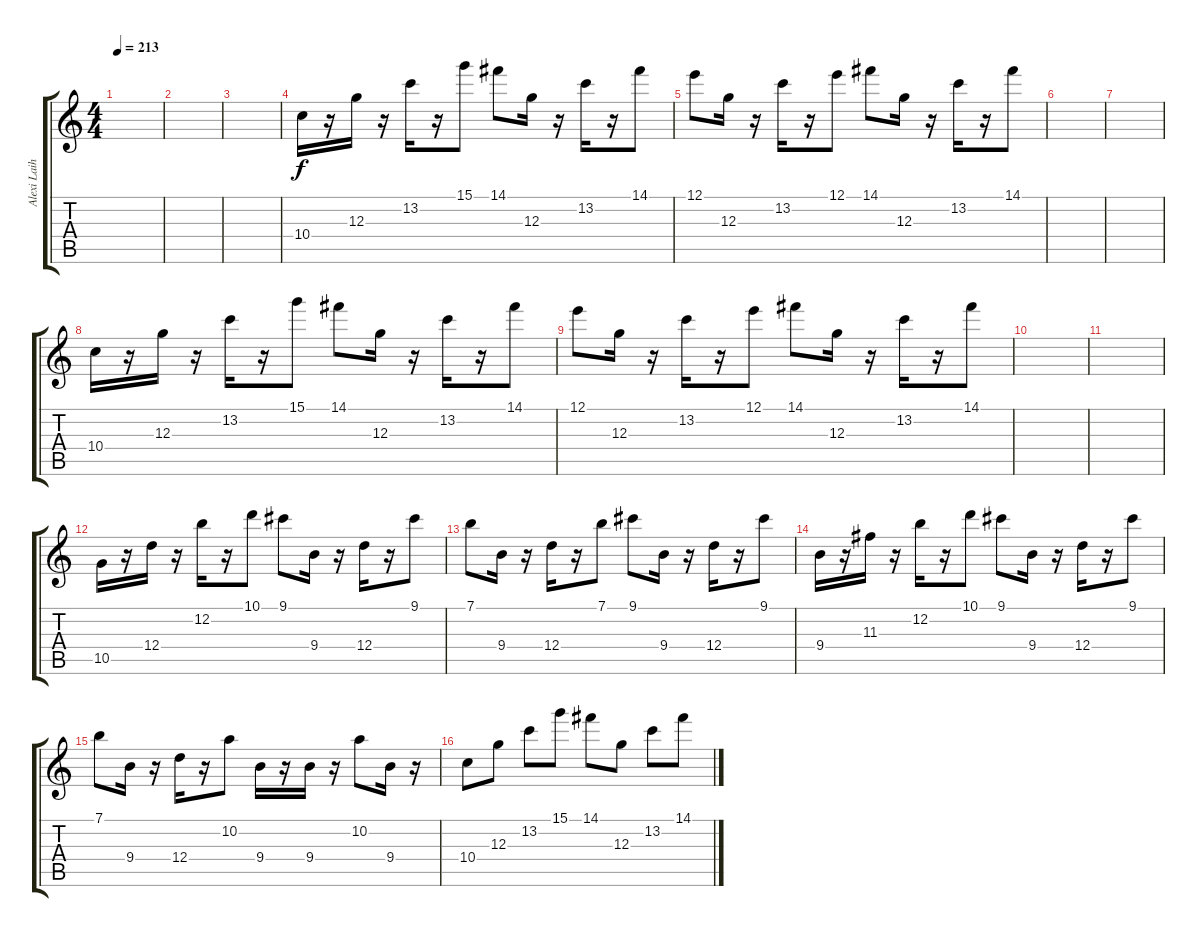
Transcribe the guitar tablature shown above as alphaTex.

\track ("Alexi Laiho(solo)" "Alexi Laih") {instrument distortionguitar}
\staff {score tabs}
\tuning (E4 B3 G3 D3 A2 E2) {hide}
\ts (4 4)
\tempo 213
\clef g2
\ks c
|
|
|
10.4.16 r.16 12.3.16 r.16 13.2.16 r.16 15.1.8 14.1.8 12.3.16 r.16 13.2.16 r.16 14.1.8 |
12.1.8 12.3.16 r.16 13.2.16 r.16 12.1.8 14.1.8 12.3.16 r.16 13.2.16 r.16 14.1.8 |
|
|
10.4.16 r.16 12.3.16 r.16 13.2.16 r.16 15.1.8 14.1.8 12.3.16 r.16 13.2.16 r.16 14.1.8 |
12.1.8 12.3.16 r.16 13.2.16 r.16 12.1.8 14.1.8 12.3.16 r.16 13.2.16 r.16 14.1.8 |
|
|
10.5.16 r.16 12.4.16 r.16 12.2.16 r.16 10.1.8 9.1.8 9.4.16 r.16 12.4.16 r.16 9.1.8 |
7.1.8 9.4.16 r.16 12.4.16 r.16 7.1.8 9.1.8 9.4.16 r.16 12.4.16 r.16 9.1.8 |
9.4.16 r.16 11.3.16 r.16 12.2.16 r.16 10.1.8 9.1.8 9.4.16 r.16 12.4.16 r.16 9.1.8 |
7.1.8 9.4.16 r.16 12.4.16 r.16 10.2.8 9.4.16 r.16 9.4.16 r.16 10.2.8 9.4.16 r.16 |
10.4.8 12.3.8 13.2.8 15.1.8 14.1.8 12.3.8 13.2.8 14.1{sl}.8
